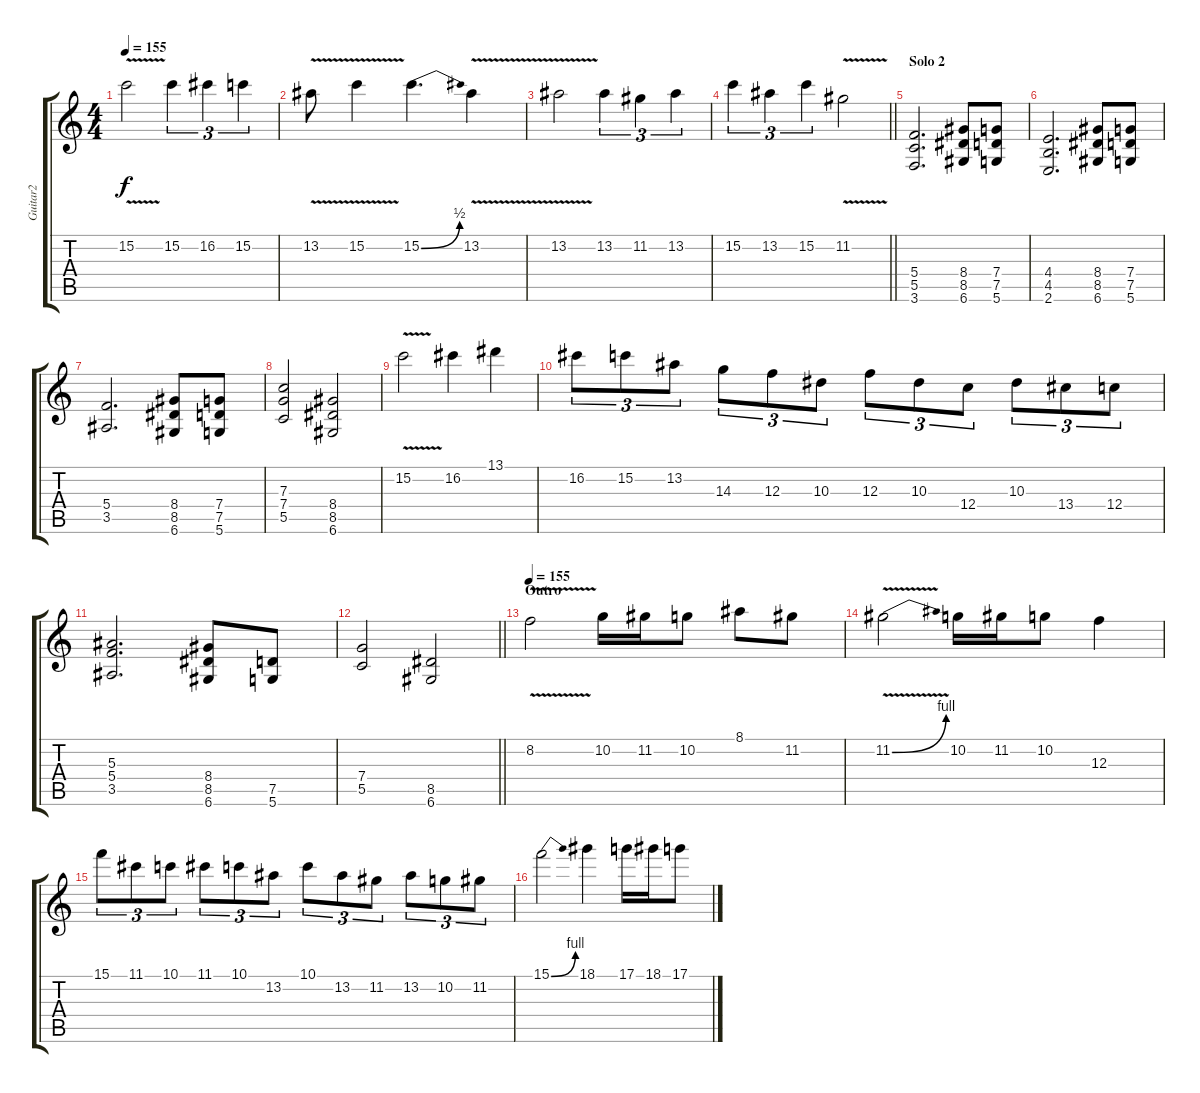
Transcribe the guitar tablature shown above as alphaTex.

\track ("Guitar2" "Guitar2") {instrument distortionguitar}
\staff {score tabs}
\tuning (D4 A3 F3 C3 G2 D2) {hide}
\ts (4 4)
\tempo 155
\clef g2
\ks c
15.2{v}.2{dy f} 15.2.4{tu (3 2)} 16.2.4{tu (3 2)} 15.2.4{tu (3 2)} |
13.2{v}.8 15.2{v}.4 15.2{be (bend 0 0 60 2)}.4{d} 13.2{v}.4 |
13.2{v}.2 13.2.4{tu (3 2)} 11.2.4{tu (3 2)} 13.2.4{tu (3 2)} |
\barLineRight lightlight
15.2.4{tu (3 2)} 13.2.4{tu (3 2)} 15.2.4{tu (3 2)} 11.2{v}.2 |
\section ("" "Solo 2")
(5.4 5.5 3.6).2{d} (8.4 8.5 6.6).8 (7.4 7.5 5.6).8 |
(4.4 4.5 2.6).2{d} (8.4 8.5 6.6).8 (7.4 7.5 5.6).8 |
(5.4 3.5).2{d} (8.4 8.5 6.6).8 (7.4 7.5 5.6).8 |
(7.3 7.4 5.5).2 (8.4 8.5 6.6).2 |
15.2{v}.2 16.2.4 13.1.4 |
16.2.8{tu (3 2)} 15.2.8{tu (3 2)} 13.2.8{tu (3 2)} 14.3.8{tu (3 2)} 12.3.8{tu (3 2)} 10.3.8{tu (3 2)} 12.3.8{tu (3 2)} 10.3.8{tu (3 2)} 12.4.8{tu (3 2)} 10.3.8{tu (3 2)} 13.4.8{tu (3 2)} 12.4.8{tu (3 2)} |
(5.3 5.4 3.5).2{d} (8.4 8.5 6.6).8 (7.5 5.6).8 |
\barLineRight lightlight
(7.4 5.5).2 (8.5 6.6).2 |
\section ("" "Outro")
\tempo 155
8.2{v}.2{instrument electricguitarjazz} 10.2.16 11.2.16 10.2.8 8.1.8 11.2.8 |
11.2{be (bend 0 0 60 4) v}.2 10.2.16 11.2.16 10.2.8 12.3.4 |
15.1.8{tu (3 2)} 11.1.8{tu (3 2)} 10.1.8{tu (3 2)} 11.1.8{tu (3 2)} 10.1.8{tu (3 2)} 13.2.8{tu (3 2)} 10.1.8{tu (3 2)} 13.2.8{tu (3 2)} 11.2.8{tu (3 2)} 13.2.8{tu (3 2)} 10.2.8{tu (3 2)} 11.2.8{tu (3 2)} |
15.1{be (bend 0 0 60 4)}.2 18.1.4 17.1.16 18.1.16 17.1.8
